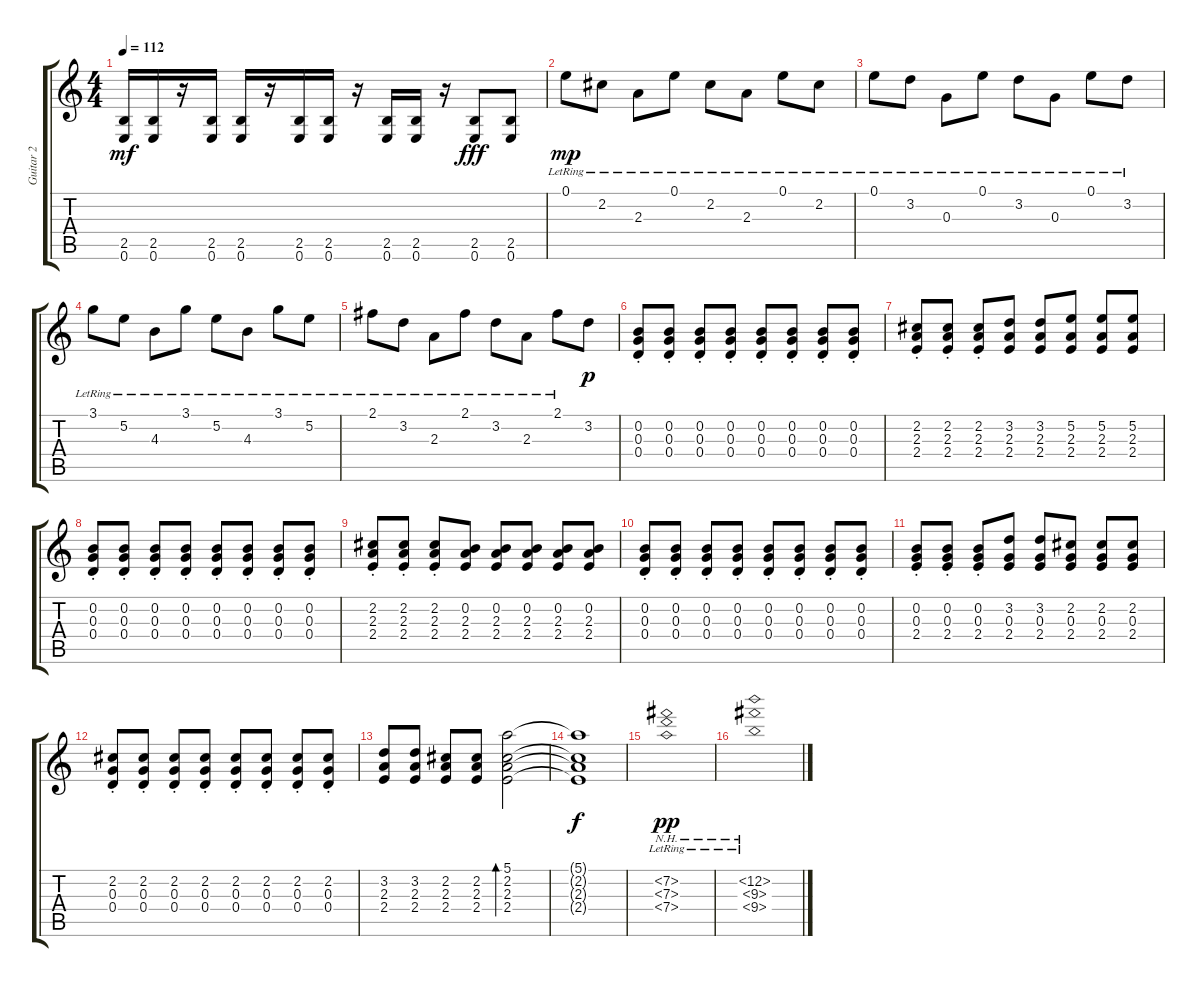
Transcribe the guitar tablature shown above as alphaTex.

\track ("Guitar 2" "Guitar 2") {instrument acousticguitarnylon}
\staff {score tabs}
\tuning (E4 B3 G3 D3 A2 E2) {hide}
\ts (4 4)
\tempo 112
\clef g2
\ks c
(2.5 0.6).16{dy mf} (2.5 0.6).16 r.16 (2.5 0.6).16 (2.5 0.6).16 r.16 (2.5 0.6).16 (2.5 0.6).16 r.16 (2.5 0.6).16 (2.5 0.6).16 r.16 (2.5 0.6).8{dy fff} (2.5 0.6).8 |
0.1{lr}.8{dy mp} 2.2{lr}.8 2.3{lr}.8 0.1{lr}.8 2.2{lr}.8 2.3{lr}.8 0.1{lr}.8 2.2{lr}.8 |
0.1{lr}.8 3.2{lr}.8 0.3{lr}.8 0.1{lr}.8 3.2{lr}.8 0.3{lr}.8 0.1{lr}.8 3.2{lr}.8 |
3.1{lr}.8 5.2{lr}.8 4.3{lr}.8 3.1{lr}.8 5.2{lr}.8 4.3{lr}.8 3.1{lr}.8 5.2{lr}.8 |
2.1{lr}.8 3.2{lr}.8 2.3{lr}.8 2.1{lr}.8 3.2{lr}.8 2.3{lr}.8 2.1{lr}.8 3.2.8{dy p} |
(0.2{st} 0.3{st} 0.4{st}).8 (0.2{st} 0.3{st} 0.4{st}).8 (0.2{st} 0.3{st} 0.4{st}).8 (0.2{st} 0.3{st} 0.4{st}).8 (0.2{st} 0.3{st} 0.4{st}).8 (0.2{st} 0.3{st} 0.4{st}).8 (0.2{st} 0.3{st} 0.4{st}).8 (0.2{st} 0.3{st} 0.4{st}).8 |
(2.2{st} 2.3{st} 2.4{st}).8 (2.2{st} 2.3{st} 2.4{st}).8 (2.2{st} 2.3{st} 2.4{st}).8 (3.2 2.3 2.4).8 (3.2 2.3 2.4).8 (5.2 2.3 2.4).8 (5.2 2.3 2.4).8 (5.2 2.3 2.4).8 |
(0.2{st} 0.3{st} 0.4{st}).8 (0.2{st} 0.3{st} 0.4{st}).8 (0.2{st} 0.3{st} 0.4{st}).8 (0.2{st} 0.3{st} 0.4{st}).8 (0.2{st} 0.3{st} 0.4{st}).8 (0.2{st} 0.3{st} 0.4{st}).8 (0.2{st} 0.3{st} 0.4{st}).8 (0.2{st} 0.3{st} 0.4{st}).8 |
(2.2{st} 2.3{st} 2.4{st}).8 (2.2{st} 2.3{st} 2.4{st}).8 (2.2{st} 2.3{st} 2.4{st}).8 (0.2 2.3 2.4).8 (0.2 2.3 2.4).8 (0.2 2.3 2.4).8 (0.2 2.3 2.4).8 (0.2 2.3 2.4).8 |
(0.2{st} 0.3{st} 0.4{st}).8 (0.2{st} 0.3{st} 0.4{st}).8 (0.2{st} 0.3{st} 0.4{st}).8 (0.2{st} 0.3{st} 0.4{st}).8 (0.2{st} 0.3{st} 0.4{st}).8 (0.2{st} 0.3{st} 0.4{st}).8 (0.2{st} 0.3{st} 0.4{st}).8 (0.2{st} 0.3{st} 0.4{st}).8 |
(0.2{st} 0.3{st} 2.4{st}).8 (0.2{st} 0.3{st} 2.4{st}).8 (0.2{st} 0.3{st} 2.4{st}).8 (3.2 0.3 2.4).8 (3.2 0.3 2.4).8 (2.2 0.3 2.4).8 (2.2 0.3 2.4).8 (2.2 0.3 2.4).8 |
(2.2{st} 0.3{st} 0.4{st}).8 (2.2{st} 0.3{st} 0.4{st}).8 (2.2{st} 0.3{st} 0.4{st}).8 (2.2{st} 0.3{st} 0.4{st}).8 (2.2{st} 0.3{st} 0.4{st}).8 (2.2{st} 0.3{st} 0.4{st}).8 (2.2{st} 0.3{st} 0.4{st}).8 (2.2{st} 0.3{st} 0.4{st}).8 |
(3.2 2.3 2.4).8 (3.2 2.3 2.4).8 (2.2 2.3 2.4).8 (2.2 2.3 2.4).8 (5.1 2.2 2.3 2.4).2{bd 120} |
(5.1{t} 2.2{t} 2.3{t} 2.4{t}).1{dy f} |
(7.2{nh lr} 7.3{nh lr} 7.4{nh lr}).1{dy pp} |
(12.2{nh lr} 9.3{nh lr} 9.4{nh lr}).1
